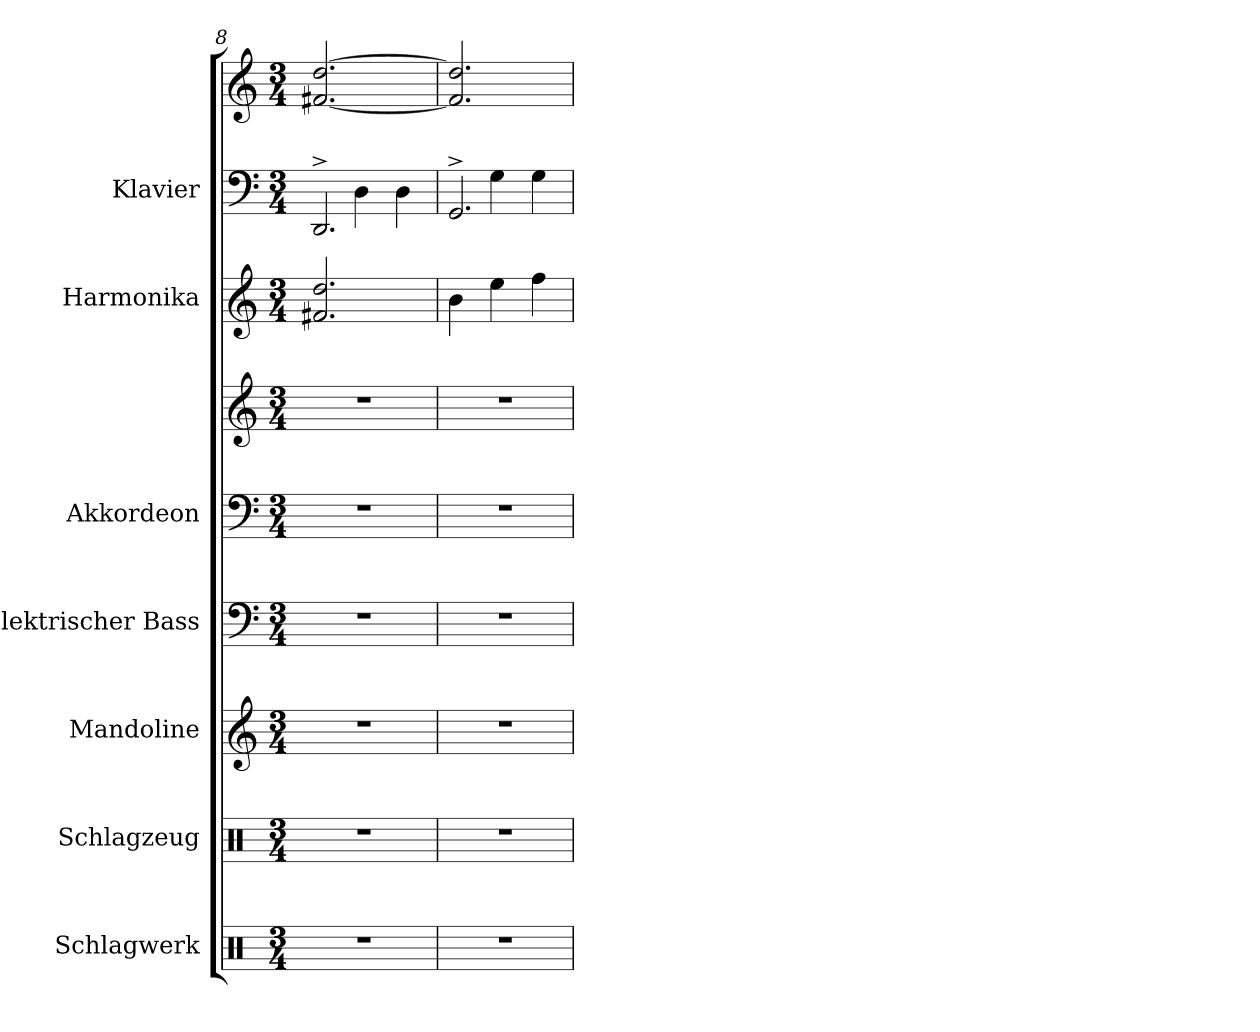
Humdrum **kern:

**kern	**kern	**kern	**kern	**kern	**kern	**kern	**kern	**kern
*part7	*part6	*part5	*part4	*part3	*part3	*part2	*part1	*part1
*staff9	*staff8	*staff7	*staff6	*staff5	*staff4	*staff3	*staff2	*staff1
*I"Schlagwerk	*I"Schlagzeug	*I"Mandoline	*I"Elektrischer Bass	*I"Akkordeon	*	*I"Harmonika	*I"Klavier	*
*I'Schlw.	*I'Schlgz.	*I'Mand.	*I'E-B.	*I'Akk.	*	*	*I'Klav.	*
*clefX	*clefX	*clefG2	*clefF4	*clefF4	*clefG2	*clefG2	*clefF4	*clefG2
*	*	*	*ITrd7c12	*	*	*	*	*
*k[]	*k[]	*k[]	*k[]	*k[]	*k[]	*k[]	*k[]	*k[]
*M3/4	*M3/4	*M3/4	*M3/4	*M3/4	*M3/4	*M3/4	*M3/4	*M3/4
=8	=8	=8	=8	=8	=8	=8	=8	=8
*	*	*	*	*	*	*	*^	*
2.r	2.r	2.r	2.r	2.r	2.r	2.f#X/ 2.dd/	2.DD^/	4ryy	[2.f#X/ [2.dd/
.	.	.	.	.	.	.	.	4D\	.
.	.	.	.	.	.	.	.	4D\	.
=9	=9	=9	=9	=9	=9	=9	=9	=9	=9
2.r	2.r	2.r	2.r	2.r	2.r	4b\	2.GG^/	4ryy	2.f#/] 2.dd/]
.	.	.	.	.	.	4ee\	.	4G\	.
.	.	.	.	.	.	4ff\	.	4G\	.
*	*	*	*	*	*	*	*v	*v	*
=	=	=	=	=	=	=	=	=
*-	*-	*-	*-	*-	*-	*-	*-	*-
